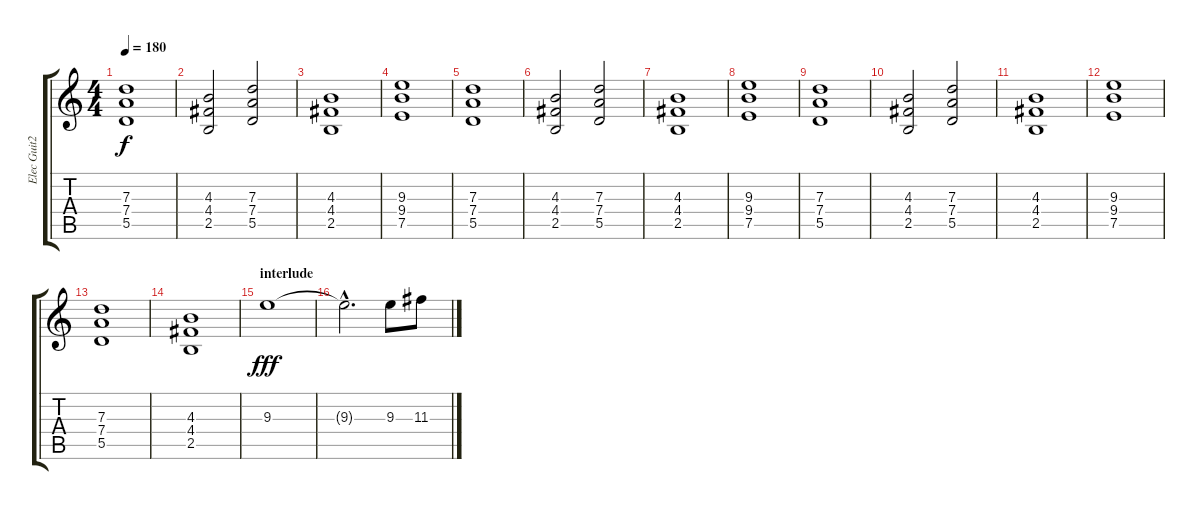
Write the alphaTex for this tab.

\track ("Elec Guit2" "Elec Guit2") {instrument overdrivenguitar}
\staff {score tabs}
\tuning (E4 B3 G3 D3 A2 E2) {hide}
\ts (4 4)
\tempo 180
\clef g2
\ks c
(7.3 7.4 5.5).1{dy f} |
(4.3 4.4 2.5).2 (7.3 7.4 5.5).2 |
(4.3 4.4 2.5).1 |
(9.3 9.4 7.5).1 |
(7.3 7.4 5.5).1 |
(4.3 4.4 2.5).2 (7.3 7.4 5.5).2 |
(4.3 4.4 2.5).1 |
(9.3 9.4 7.5).1 |
(7.3 7.4 5.5).1 |
(4.3 4.4 2.5).2 (7.3 7.4 5.5).2 |
(4.3 4.4 2.5).1 |
(9.3 9.4 7.5).1 |
(7.3 7.4 5.5).1 |
(4.3 4.4 2.5).1 |
\section ("" "interlude")
9.3.1{dy fff} |
9.3{hac t}.2{d} 9.3.8 11.3.8
